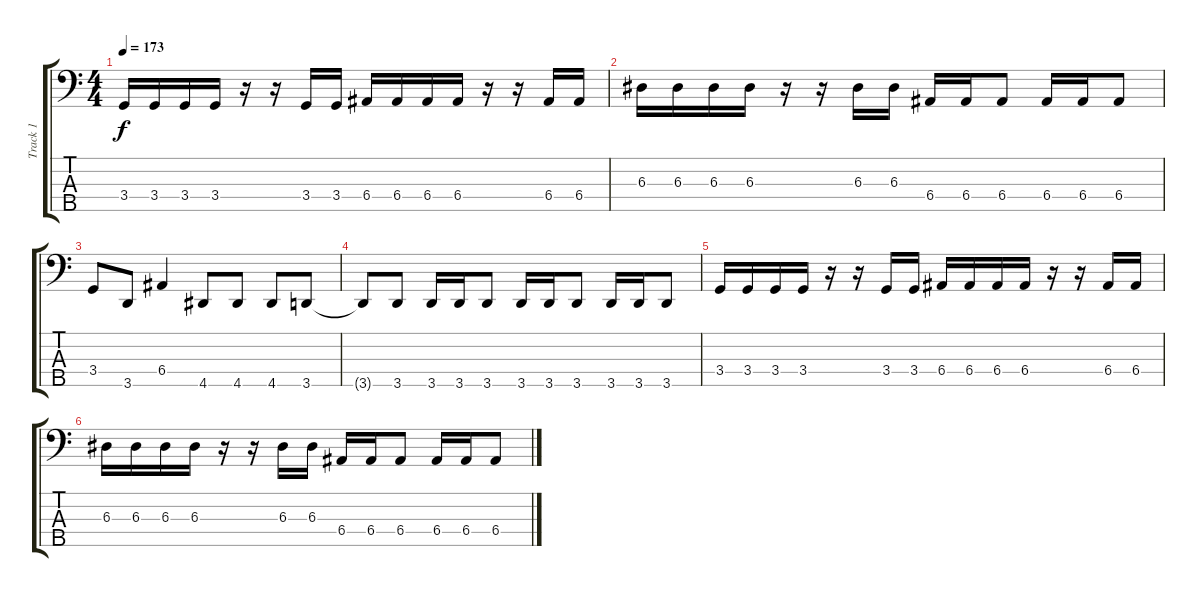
\track ("Track 1" "Track 1") {instrument slapbass1}
\staff {score tabs}
\tuning (G2 D2 A1 E1 B0) {hide}
\ts (4 4)
\tempo 173
\clef f4
\ks c
3.4.16{dy f} 3.4.16 3.4.16 3.4.16 r.16 r.16 3.4.16 3.4.16 6.4.16 6.4.16 6.4.16 6.4.16 r.16 r.16 6.4.16 6.4.16 |
6.3.16 6.3.16 6.3.16 6.3.16 r.16 r.16 6.3.16 6.3.16 6.4.16 6.4.16 6.4.8 6.4.16 6.4.16 6.4.8 |
3.4.8 3.5.8 6.4.4 4.5.8 4.5.8 4.5.8 3.5.8 |
3.5{t}.8 3.5.8 3.5.16 3.5.16 3.5.8 3.5.16 3.5.16 3.5.8 3.5.16 3.5.16 3.5.8 |
3.4.16 3.4.16 3.4.16 3.4.16 r.16 r.16 3.4.16 3.4.16 6.4.16 6.4.16 6.4.16 6.4.16 r.16 r.16 6.4.16 6.4.16 |
6.3.16 6.3.16 6.3.16 6.3.16 r.16 r.16 6.3.16 6.3.16 6.4.16 6.4.16 6.4.8 6.4.16 6.4.16 6.4.8
